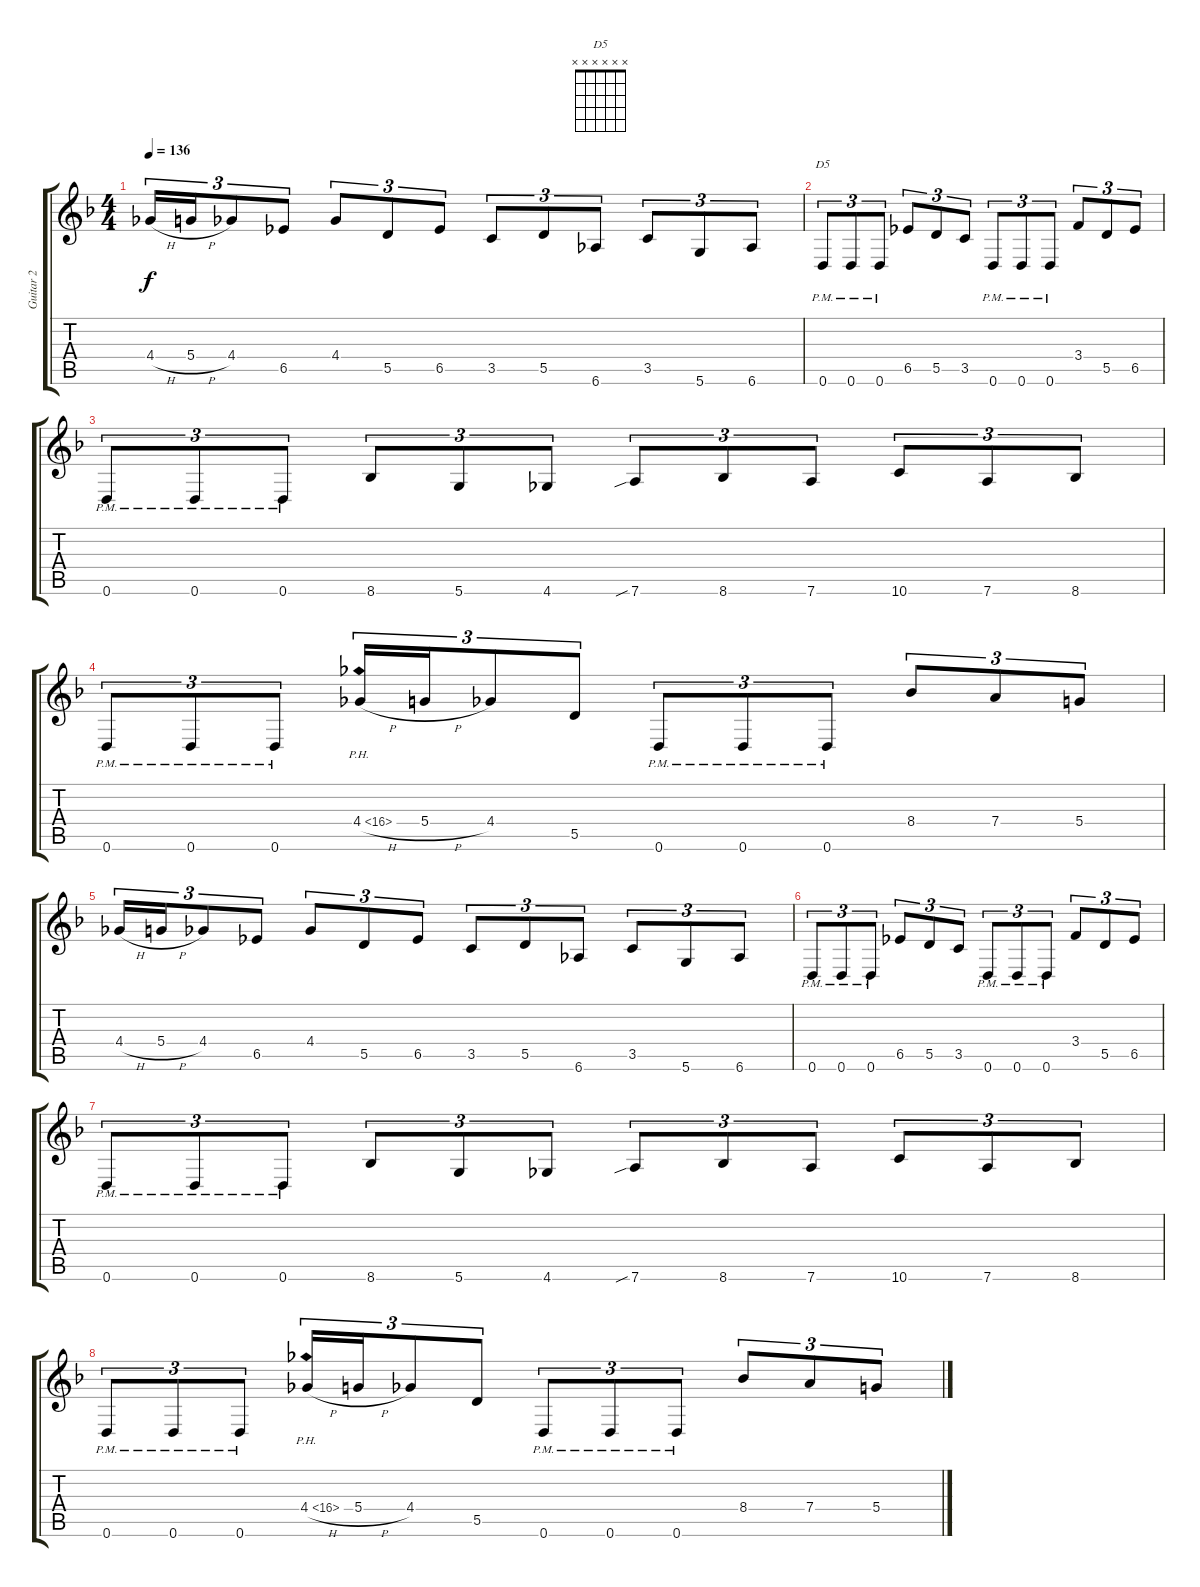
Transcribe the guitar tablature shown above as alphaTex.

\track ("Guitar 2" "Guitar 2") {instrument distortionguitar}
\staff {score tabs}
\tuning (E4 B3 G3 D3 A2 D2) {hide}
\chord ("D5" x x x x x x)
\ts (4 4)
\tempo 136
\clef g2
\ks dminor
4.4{h}.16{tu (3 2) dy f} 5.4{h}.16{tu (3 2)} 4.4.8{tu (3 2)} 6.5.8{tu (3 2)} 4.4.8{tu (3 2)} 5.5.8{tu (3 2)} 6.5.8{tu (3 2)} 3.5.8{tu (3 2)} 5.5.8{tu (3 2)} 6.6.8{tu (3 2)} 3.5.8{tu (3 2)} 5.6.8{tu (3 2)} 6.6.8{tu (3 2)} |
0.6{pm}.8{tu (3 2) ch "D5"} 0.6{pm}.8{tu (3 2)} 0.6{pm}.8{tu (3 2)} 6.5.8{tu (3 2)} 5.5.8{tu (3 2)} 3.5.8{tu (3 2)} 0.6{pm}.8{tu (3 2)} 0.6{pm}.8{tu (3 2)} 0.6{pm}.8{tu (3 2)} 3.4.8{tu (3 2)} 5.5.8{tu (3 2)} 6.5.8{tu (3 2)} |
0.6{pm}.8{tu (3 2)} 0.6{pm}.8{tu (3 2)} 0.6{pm}.8{tu (3 2)} 8.6.8{tu (3 2)} 5.6.8{tu (3 2)} 4.6.8{tu (3 2)} 7.6{sib}.8{tu (3 2)} 8.6.8{tu (3 2)} 7.6.8{tu (3 2)} 10.6.8{tu (3 2)} 7.6.8{tu (3 2)} 8.6.8{tu (3 2)} |
0.6{pm}.8{tu (3 2)} 0.6{pm}.8{tu (3 2)} 0.6{pm}.8{tu (3 2)} 4.4{ph 12 h}.16{tu (3 2)} 5.4{h}.16{tu (3 2)} 4.4.8{tu (3 2)} 5.5.8{tu (3 2)} 0.6{pm}.8{tu (3 2)} 0.6{pm}.8{tu (3 2)} 0.6{pm}.8{tu (3 2)} 8.4.8{tu (3 2)} 7.4.8{tu (3 2)} 5.4.8{tu (3 2)} |
4.4{h}.16{tu (3 2)} 5.4{h}.16{tu (3 2)} 4.4.8{tu (3 2)} 6.5.8{tu (3 2)} 4.4.8{tu (3 2)} 5.5.8{tu (3 2)} 6.5.8{tu (3 2)} 3.5.8{tu (3 2)} 5.5.8{tu (3 2)} 6.6.8{tu (3 2)} 3.5.8{tu (3 2)} 5.6.8{tu (3 2)} 6.6.8{tu (3 2)} |
0.6{pm}.8{tu (3 2)} 0.6{pm}.8{tu (3 2)} 0.6{pm}.8{tu (3 2)} 6.5.8{tu (3 2)} 5.5.8{tu (3 2)} 3.5.8{tu (3 2)} 0.6{pm}.8{tu (3 2)} 0.6{pm}.8{tu (3 2)} 0.6{pm}.8{tu (3 2)} 3.4.8{tu (3 2)} 5.5.8{tu (3 2)} 6.5.8{tu (3 2)} |
0.6{pm}.8{tu (3 2)} 0.6{pm}.8{tu (3 2)} 0.6{pm}.8{tu (3 2)} 8.6.8{tu (3 2)} 5.6.8{tu (3 2)} 4.6.8{tu (3 2)} 7.6{sib}.8{tu (3 2)} 8.6.8{tu (3 2)} 7.6.8{tu (3 2)} 10.6.8{tu (3 2)} 7.6.8{tu (3 2)} 8.6.8{tu (3 2)} |
0.6{pm}.8{tu (3 2)} 0.6{pm}.8{tu (3 2)} 0.6{pm}.8{tu (3 2)} 4.4{ph 12 h}.16{tu (3 2)} 5.4{h}.16{tu (3 2)} 4.4.8{tu (3 2)} 5.5.8{tu (3 2)} 0.6{pm}.8{tu (3 2)} 0.6{pm}.8{tu (3 2)} 0.6{pm}.8{tu (3 2)} 8.4.8{tu (3 2)} 7.4.8{tu (3 2)} 5.4.8{tu (3 2)}
